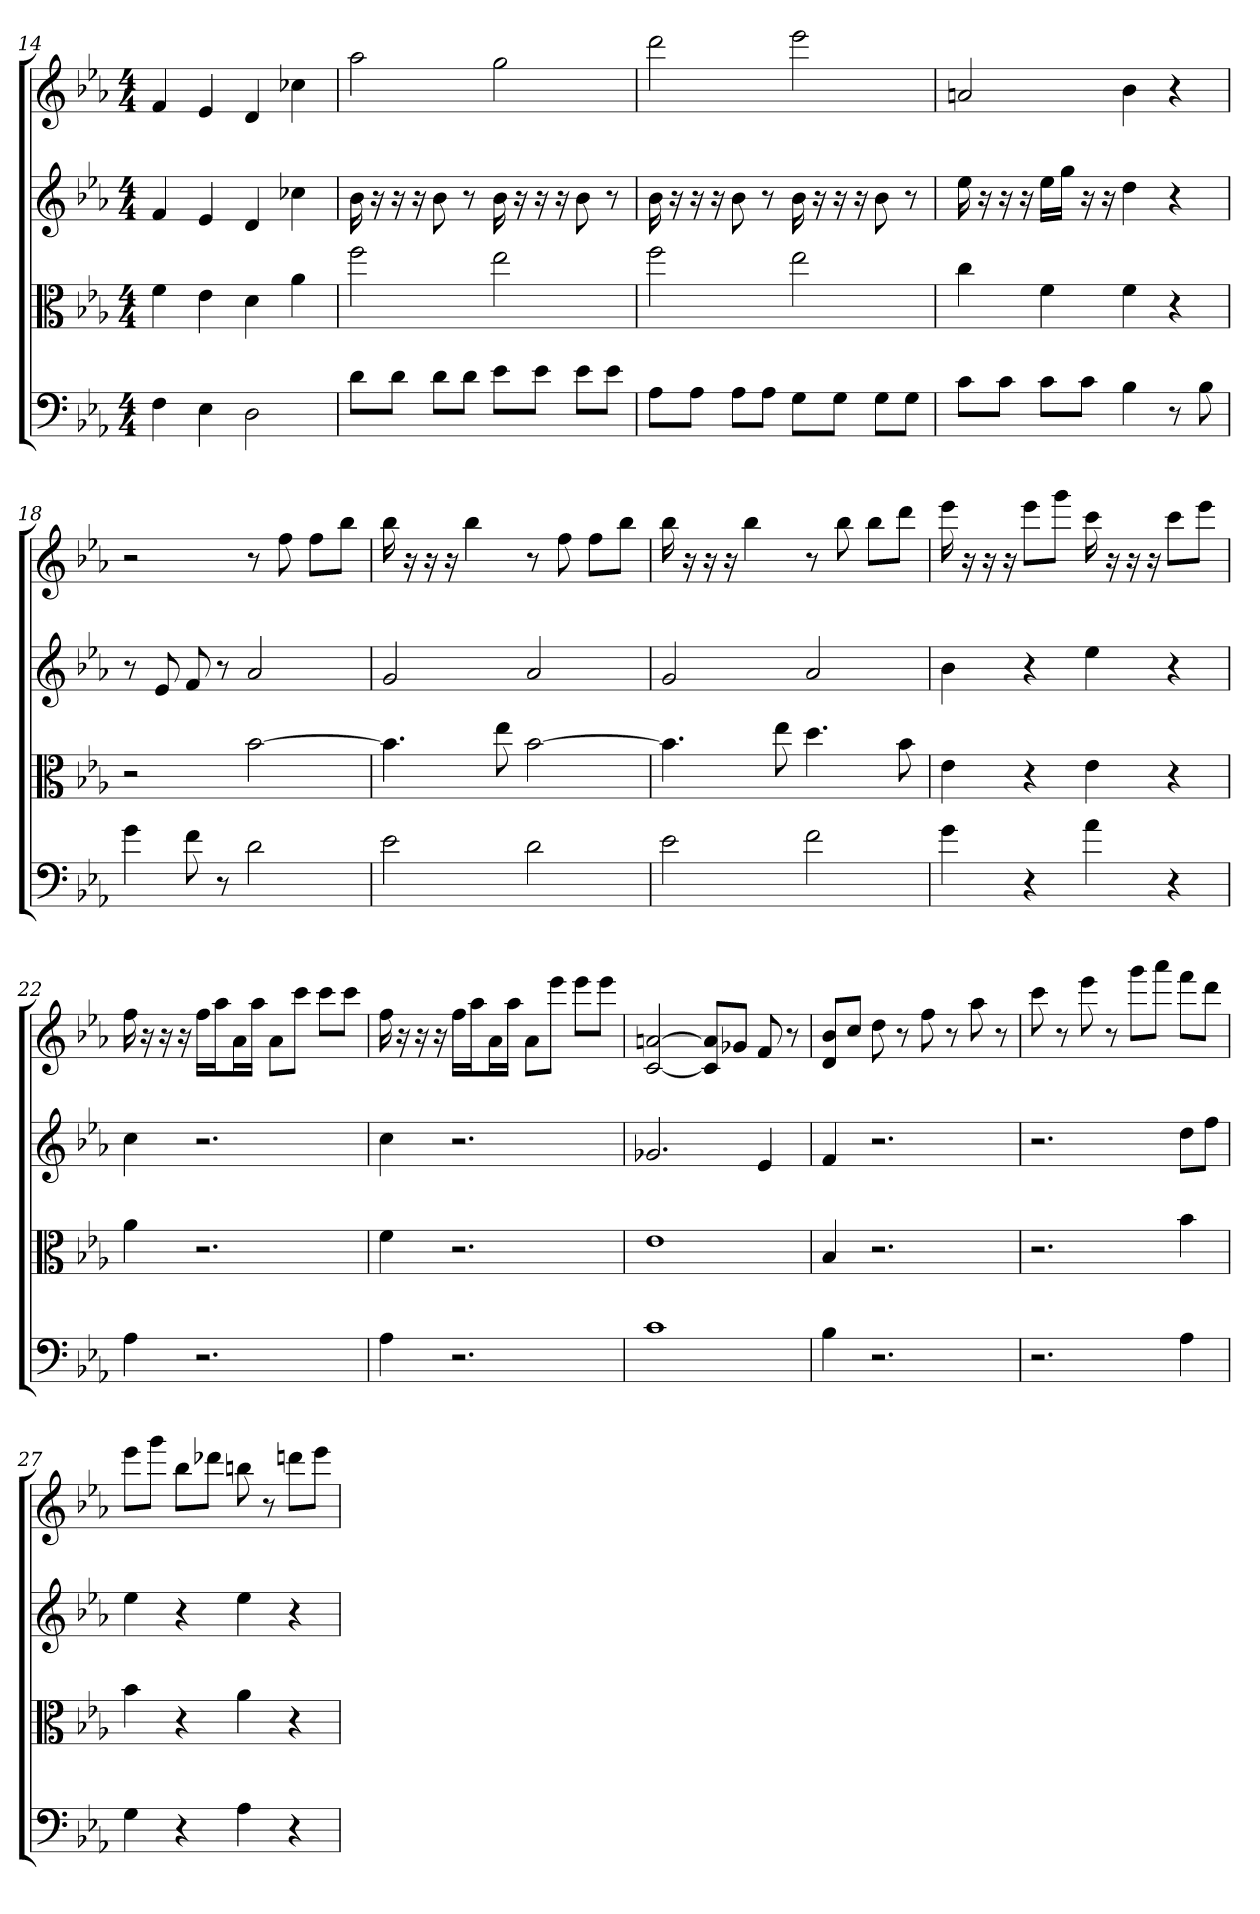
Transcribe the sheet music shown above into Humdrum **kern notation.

**kern	**kern	**kern	**kern
*part4	*part3	*part2	*part1
*staff4	*staff3	*staff2	*staff1
*clefF4	*clefC3	*clefG2	*clefG2
*k[b-e-a-]	*k[b-e-a-]	*k[b-e-a-]	*k[b-e-a-]
*c:	*c:	*c:	*c:
*M4/4	*M4/4	*M4/4	*M4/4
=14	=14	=14	=14
4F	4f	4f	4f
4E-	4e-	4e-	4e-
2D	4d	4d	4d
.	4a-	4cc-X	4cc-X
=15	=15	=15	=15
8d\L	2ff	16b-	2aa-
.	.	16r	.
8d\J	.	16r	.
.	.	16r	.
8d\L	.	8b-	.
8d\J	.	8r	.
8e-\L	2ee-	16b-	2gg
.	.	16r	.
8e-\J	.	16r	.
.	.	16r	.
8e-\L	.	8b-	.
8e-\J	.	8r	.
=16	=16	=16	=16
8A-\L	2ff	16b-	2ddd
.	.	16r	.
8A-\J	.	16r	.
.	.	16r	.
8A-\L	.	8b-	.
8A-\J	.	8r	.
8G\L	2ee-	16b-	2eee-
.	.	16r	.
8G\J	.	16r	.
.	.	16r	.
8G\L	.	8b-	.
8G\J	.	8r	.
=17	=17	=17	=17
8c\L	4cc	16ee-	2an
.	.	16r	.
8c\J	.	16r	.
.	.	16r	.
8c\L	4f	16ee-\LL	.
.	.	16gg\JJ	.
8c\J	.	16r	.
.	.	16r	.
4B-	4f	4dd	4b-
8r	4r	4r	4r
8B-	.	.	.
=18	=18	=18	=18
4g	2r	8r	2r
.	.	8e-	.
8f	.	8f	.
8r	.	8r	.
2d	[2b-	2a-	8r
.	.	.	8ff
.	.	.	8ff\L
.	.	.	8bb-\J
=19	=19	=19	=19
2e-	4.b-]	2g	16bb-
.	.	.	16r
.	.	.	16r
.	.	.	16r
.	.	.	4bb-
.	8ee-	.	.
2d	[2b-	2a-	8r
.	.	.	8ff
.	.	.	8ff\L
.	.	.	8bb-\J
=20	=20	=20	=20
2e-	4.b-]	2g	16bb-
.	.	.	16r
.	.	.	16r
.	.	.	16r
.	.	.	4bb-
.	8ee-	.	.
2f	4.dd	2a-	8r
.	.	.	8bb-
.	.	.	8bb-\L
.	8b-	.	8ddd\J
=21	=21	=21	=21
4g	4e-	4b-	16eee-
.	.	.	16r
.	.	.	16r
.	.	.	16r
4r	4r	4r	8eee-\L
.	.	.	8ggg\J
4a-	4e-	4ee-	16ccc
.	.	.	16r
.	.	.	16r
.	.	.	16r
4r	4r	4r	8ccc\L
.	.	.	8eee-\J
=22	=22	=22	=22
4A-	4a-	4cc	16ff
.	.	.	16r
.	.	.	16r
.	.	.	16r
2.r	2.r	2.r	16ff\LL
.	.	.	16aa-\J
.	.	.	16a-\L
.	.	.	16aa-\JJ
.	.	.	8a-\L
.	.	.	8ccc\J
.	.	.	8ccc\L
.	.	.	8ccc\J
=23	=23	=23	=23
4A-	4f	4cc	16ff
.	.	.	16r
.	.	.	16r
.	.	.	16r
2.r	2.r	2.r	16ff\LL
.	.	.	16aa-\J
.	.	.	16a-\L
.	.	.	16aa-\JJ
.	.	.	8a-\L
.	.	.	8eee-\J
.	.	.	8eee-\L
.	.	.	8eee-\J
=24	=24	=24	=24
1c	1e-	2.g-X	[2c [2an
.	.	.	8c]/ 8a]/L
.	.	.	8g-X/J
.	.	4e-	8f
.	.	.	8r
=25	=25	=25	=25
4B-	4B-	4f	8d/ 8b-/L
.	.	.	8cc/J
2.r	2.r	2.r	8dd
.	.	.	8r
.	.	.	8ff
.	.	.	8r
.	.	.	8aa-
.	.	.	8r
=26	=26	=26	=26
2.r	2.r	2.r	8ccc
.	.	.	8r
.	.	.	8eee-
.	.	.	8r
.	.	.	8ggg\L
.	.	.	8aaa-\J
4A-	4b-	8dd\L	8fff\L
.	.	8ff\J	8ddd\J
=27	=27	=27	=27
4G	4b-	4ee-	8eee-\L
.	.	.	8ggg\J
4r	4r	4r	8bb-\L
.	.	.	8ddd-X\J
4A-	4a-	4ee-	8bbn
.	.	.	8r
4r	4r	4r	8dddn\L
.	.	.	8eee-\J
=	=	=	=
*-	*-	*-	*-
